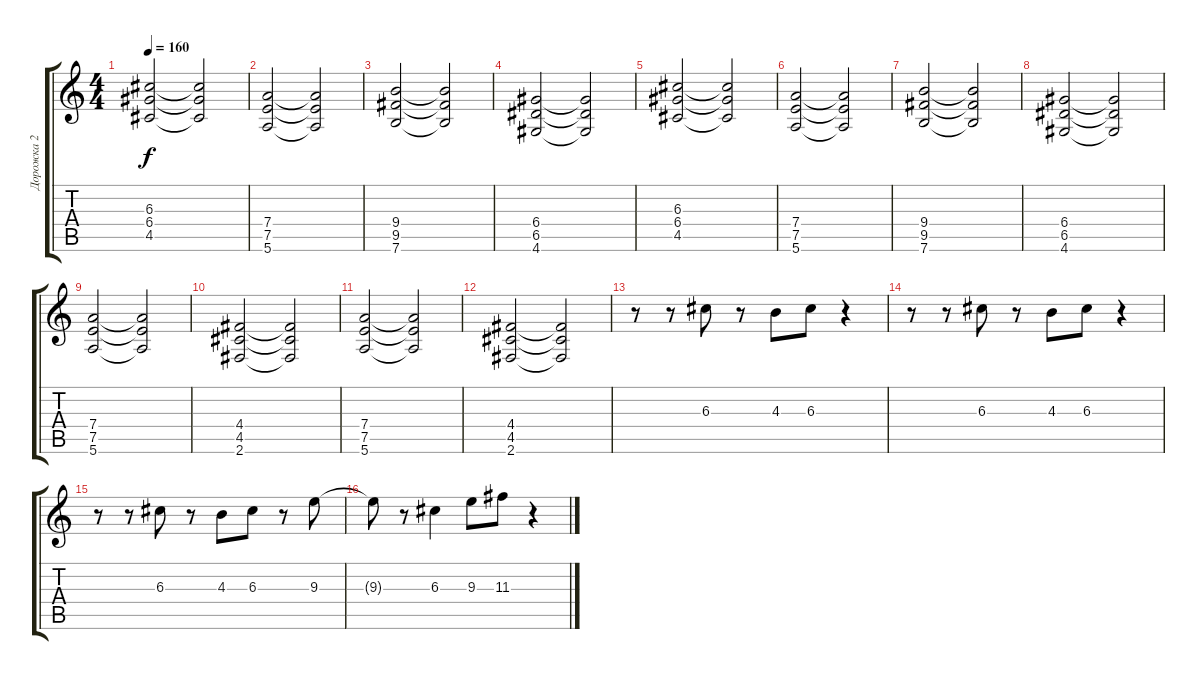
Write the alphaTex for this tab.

\track ("Дорожка 2" "Дорожка 2") {instrument distortionguitar}
\staff {score tabs}
\tuning (E4 B3 G3 D3 A2 E2) {hide}
\ts (4 4)
\tempo 160
\clef g2
\ks c
(6.3 6.4 4.5).2{dy f instrument distortionguitar} (6.3{t} 6.4{t} 4.5{t}).2 |
(7.4 7.5 5.6).2 (7.4{t} 7.5{t} 5.6{t}).2 |
(9.4 9.5 7.6).2 (9.4{t} 9.5{t} 7.6{t}).2 |
(6.4 6.5 4.6).2 (6.4{t} 6.5{t} 4.6{t}).2 |
(6.3 6.4 4.5).2 (6.3{t} 6.4{t} 4.5{t}).2 |
(7.4 7.5 5.6).2 (7.4{t} 7.5{t} 5.6{t}).2 |
(9.4 9.5 7.6).2 (9.4{t} 9.5{t} 7.6{t}).2 |
(6.4 6.5 4.6).2 (6.4{t} 6.5{t} 4.6{t}).2 |
(7.4 7.5 5.6).2 (7.4{t} 7.5{t} 5.6{t}).2 |
(4.4 4.5 2.6).2 (4.4{t} 4.5{t} 2.6{t}).2 |
(7.4 7.5 5.6).2 (7.4{t} 7.5{t} 5.6{t}).2 |
(4.4 4.5 2.6).2 (4.4{t} 4.5{t} 2.6{t}).2 |
r.8 r.8 6.3.8 r.8 4.3.8 6.3.8 r.4 |
r.8 r.8 6.3.8 r.8 4.3.8 6.3.8 r.4 |
r.8 r.8 6.3.8 r.8 4.3.8 6.3.8 r.8 9.3.8 |
9.3{t}.8 r.8 6.3.4 9.3.8 11.3.8 r.4
